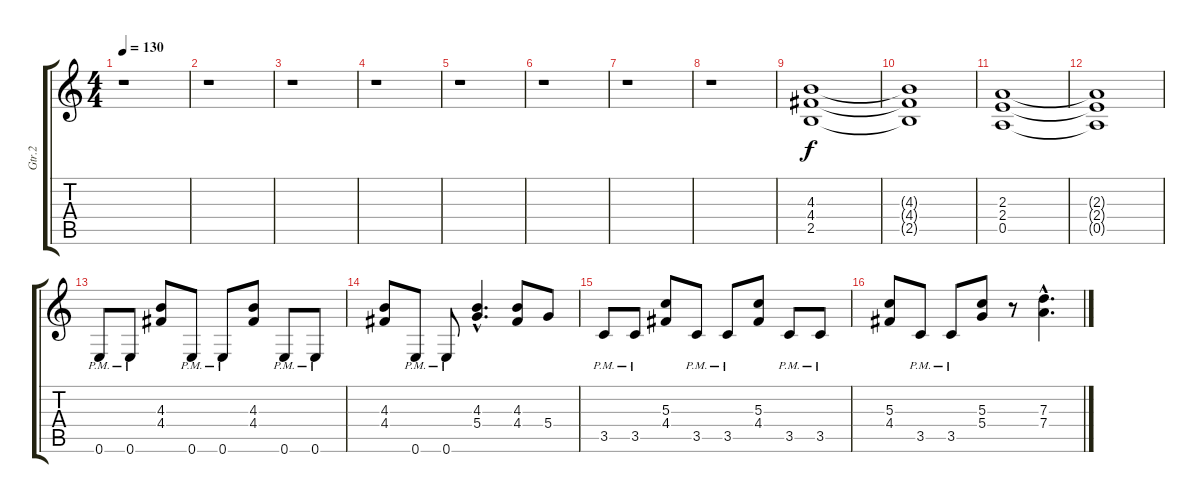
\track ("Gtr.2" "Gtr.2") {instrument overdrivenguitar}
\staff {score tabs}
\tuning (E4 B3 G3 D3 A2 E2) {hide}
\ts (4 4)
\tempo 130
\clef g2
\ks c
r.1{dy f} |
r.1 |
r.1 |
r.1 |
r.1 |
r.1 |
r.1 |
r.1 |
(4.3 4.4 2.5).1 |
(4.3{t} 4.4{t} 2.5{t}).1 |
(2.3 2.4 0.5).1 |
(2.3{t} 2.4{t} 0.5{t}).1 |
0.6{pm}.8 0.6{pm}.8 (4.3 4.4).8 0.6{pm}.8 0.6{pm}.8 (4.3 4.4).8 0.6{pm}.8 0.6{pm}.8 |
(4.3 4.4).8 0.6{pm}.8 0.6{pm}.8 (4.3{hac} 5.4{hac}).4{d} (4.3 4.4).8 5.4.8 |
3.5{pm}.8 3.5{pm}.8 (5.3 4.4).8 3.5{pm}.8 3.5{pm}.8 (5.3 4.4).8 3.5{pm}.8 3.5{pm}.8 |
(5.3 4.4).8 3.5{pm}.8 3.5{pm}.8 (5.3 5.4).8 r.8 (7.3{hac} 7.4{hac}).4{d}
